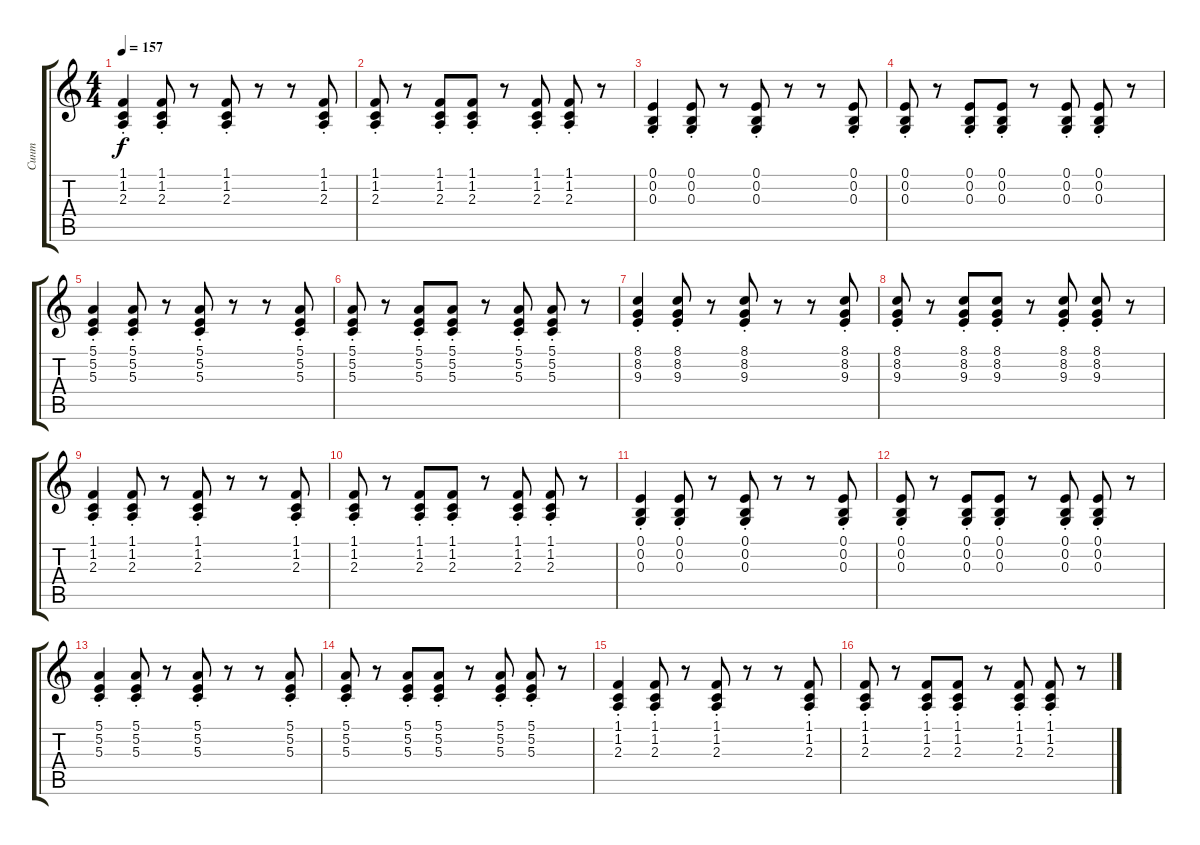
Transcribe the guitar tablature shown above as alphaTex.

\track ("Синт" "Синт") {instrument tremolostrings}
\staff {score tabs}
\tuning (E4 B3 G3 D3 A2 E2) {hide}
\ts (4 4)
\tempo 157
\clef g2
\ks c
(1.1{st} 1.2{st} 2.3{st}).4{dy f} (1.1{st} 1.2{st} 2.3{st}).8 r.8 (1.1{st} 1.2{st} 2.3{st}).8 r.8 r.8 (1.1{st} 1.2 2.3).8 |
(1.1 1.2 2.3{st}).8 r.8 (1.1 1.2 2.3{st}).8 (1.1{st} 1.2 2.3).8 r.8 (1.1{st} 1.2 2.3).8 (1.1{st} 1.2 2.3).8 r.8 |
(0.1{st} 0.2{st} 0.3{st}).4 (0.1{st} 0.2{st} 0.3{st}).8 r.8 (0.1{st} 0.2{st} 0.3{st}).8 r.8 r.8 (0.1{st} 0.2 0.3).8 |
(0.1 0.2 0.3{st}).8 r.8 (0.1 0.2 0.3{st}).8 (0.1{st} 0.2 0.3).8 r.8 (0.1{st} 0.2 0.3).8 (0.1{st} 0.2 0.3).8 r.8 |
(5.1{st} 5.2{st} 5.3{st}).4 (5.1{st} 5.2{st} 5.3{st}).8 r.8 (5.1{st} 5.2{st} 5.3{st}).8 r.8 r.8 (5.1{st} 5.2 5.3).8 |
(5.1 5.2 5.3{st}).8 r.8 (5.1 5.2 5.3{st}).8 (5.1{st} 5.2 5.3).8 r.8 (5.1{st} 5.2 5.3).8 (5.1{st} 5.2 5.3).8 r.8 |
(8.1{st} 8.2{st} 9.3{st}).4 (8.1{st} 8.2{st} 9.3{st}).8 r.8 (8.1{st} 8.2{st} 9.3{st}).8 r.8 r.8 (8.1{st} 8.2 9.3).8 |
(8.1 8.2 9.3{st}).8 r.8 (8.1 8.2 9.3{st}).8 (8.1{st} 8.2 9.3).8 r.8 (8.1{st} 8.2 9.3).8 (8.1{st} 8.2 9.3).8 r.8 |
(1.1{st} 1.2{st} 2.3{st}).4 (1.1{st} 1.2{st} 2.3{st}).8 r.8 (1.1{st} 1.2{st} 2.3{st}).8 r.8 r.8 (1.1{st} 1.2 2.3).8 |
(1.1 1.2 2.3{st}).8 r.8 (1.1 1.2 2.3{st}).8 (1.1{st} 1.2 2.3).8 r.8 (1.1{st} 1.2 2.3).8 (1.1{st} 1.2 2.3).8 r.8 |
(0.1{st} 0.2{st} 0.3{st}).4 (0.1{st} 0.2{st} 0.3{st}).8 r.8 (0.1{st} 0.2{st} 0.3{st}).8 r.8 r.8 (0.1{st} 0.2 0.3).8 |
(0.1 0.2 0.3{st}).8 r.8 (0.1 0.2 0.3{st}).8 (0.1{st} 0.2 0.3).8 r.8 (0.1{st} 0.2 0.3).8 (0.1{st} 0.2 0.3).8 r.8 |
(5.1{st} 5.2{st} 5.3{st}).4 (5.1{st} 5.2{st} 5.3{st}).8 r.8 (5.1{st} 5.2{st} 5.3{st}).8 r.8 r.8 (5.1{st} 5.2 5.3).8 |
(5.1 5.2 5.3{st}).8 r.8 (5.1 5.2 5.3{st}).8 (5.1{st} 5.2 5.3).8 r.8 (5.1{st} 5.2 5.3).8 (5.1{st} 5.2 5.3).8 r.8 |
(1.1{st} 1.2{st} 2.3{st}).4 (1.1{st} 1.2{st} 2.3{st}).8 r.8 (1.1{st} 1.2{st} 2.3{st}).8 r.8 r.8 (1.1{st} 1.2 2.3).8 |
(1.1 1.2 2.3{st}).8 r.8 (1.1 1.2 2.3{st}).8 (1.1{st} 1.2 2.3).8 r.8 (1.1{st} 1.2 2.3).8 (1.1{st} 1.2 2.3).8 r.8
